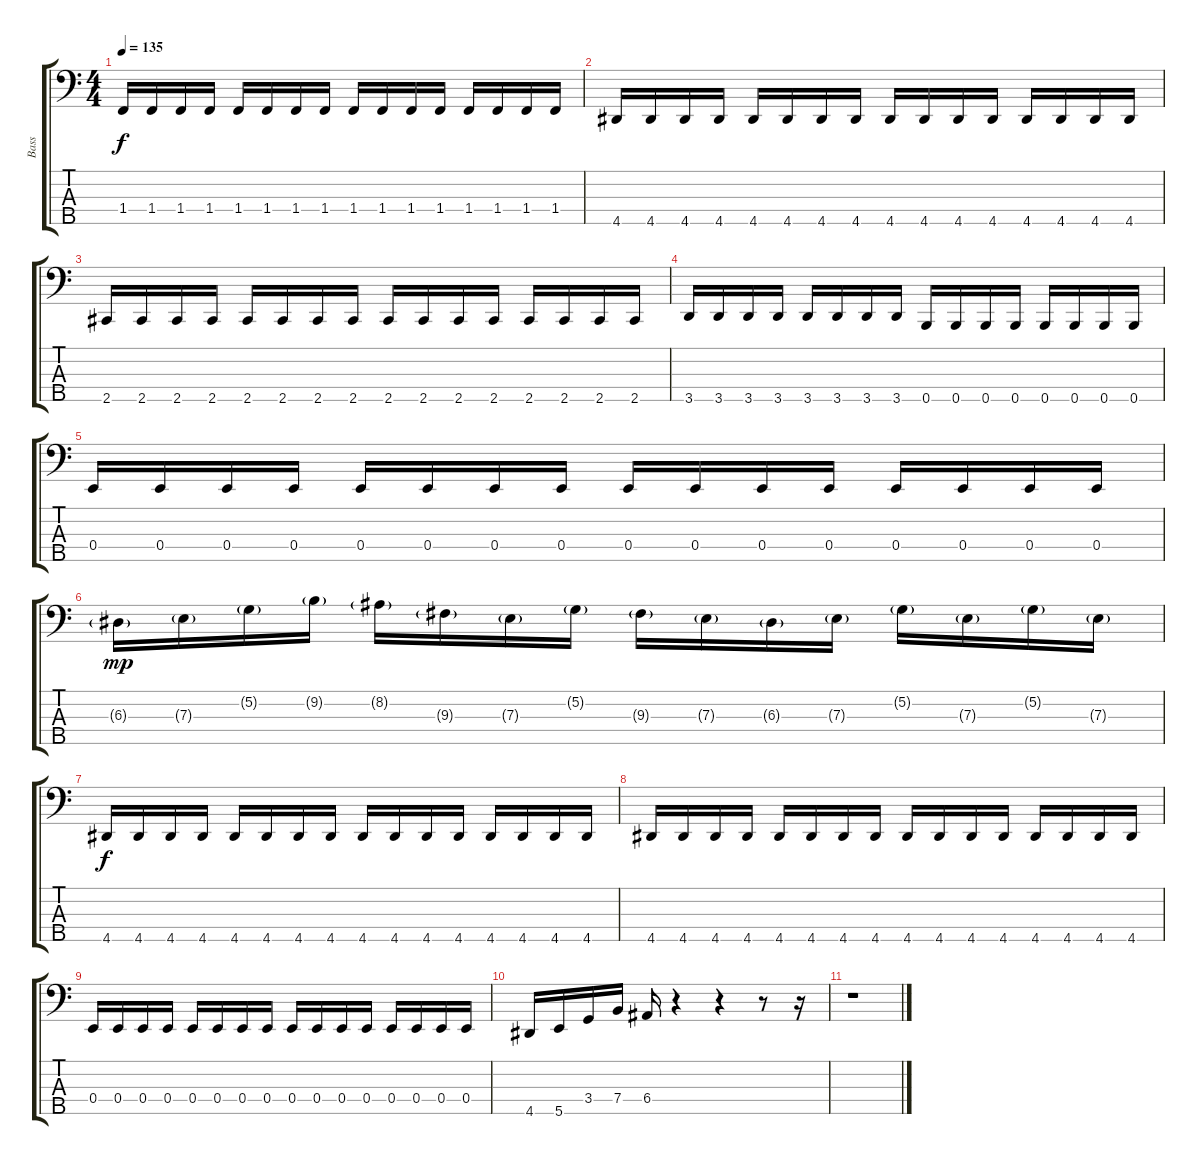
\track ("Bass" "Bass") {instrument electricbassfinger}
\staff {score tabs}
\tuning (G2 D2 A1 E1 B0) {hide}
\ts (4 4)
\tempo 135
\clef f4
\ks c
1.4.16{dy f} 1.4.16 1.4.16 1.4.16 1.4.16 1.4.16 1.4.16 1.4.16 1.4.16 1.4.16 1.4.16 1.4.16 1.4.16 1.4.16 1.4.16 1.4.16 |
4.5.16 4.5.16 4.5.16 4.5.16 4.5.16 4.5.16 4.5.16 4.5.16 4.5.16 4.5.16 4.5.16 4.5.16 4.5.16 4.5.16 4.5.16 4.5.16 |
2.5.16 2.5.16 2.5.16 2.5.16 2.5.16 2.5.16 2.5.16 2.5.16 2.5.16 2.5.16 2.5.16 2.5.16 2.5.16 2.5.16 2.5.16 2.5.16 |
3.5.16 3.5.16 3.5.16 3.5.16 3.5.16 3.5.16 3.5.16 3.5.16 0.5.16 0.5.16 0.5.16 0.5.16 0.5.16 0.5.16 0.5.16 0.5.16 |
0.4.16 0.4.16 0.4.16 0.4.16 0.4.16 0.4.16 0.4.16 0.4.16 0.4.16 0.4.16 0.4.16 0.4.16 0.4.16 0.4.16 0.4.16 0.4.16 |
6.3{g}.16{dy mp} 7.3{g}.16 5.2{g}.16 9.2{g}.16 8.2{g}.16 9.3{g}.16 7.3{g}.16 5.2{g}.16 9.3{g}.16 7.3{g}.16 6.3{g}.16 7.3{g}.16 5.2{g}.16 7.3{g}.16 5.2{g}.16 7.3{g}.16 |
4.5.16{dy f} 4.5.16 4.5.16 4.5.16 4.5.16 4.5.16 4.5.16 4.5.16 4.5.16 4.5.16 4.5.16 4.5.16 4.5.16 4.5.16 4.5.16 4.5.16 |
4.5.16 4.5.16 4.5.16 4.5.16 4.5.16 4.5.16 4.5.16 4.5.16 4.5.16 4.5.16 4.5.16 4.5.16 4.5.16 4.5.16 4.5.16 4.5.16 |
0.4.16 0.4.16 0.4.16 0.4.16 0.4.16 0.4.16 0.4.16 0.4.16 0.4.16 0.4.16 0.4.16 0.4.16 0.4.16 0.4.16 0.4.16 0.4.16 |
4.5.16 5.5.16 3.4.16 7.4.16 6.4.16 r.4 r.4 r.8 r.16 |
r.1
